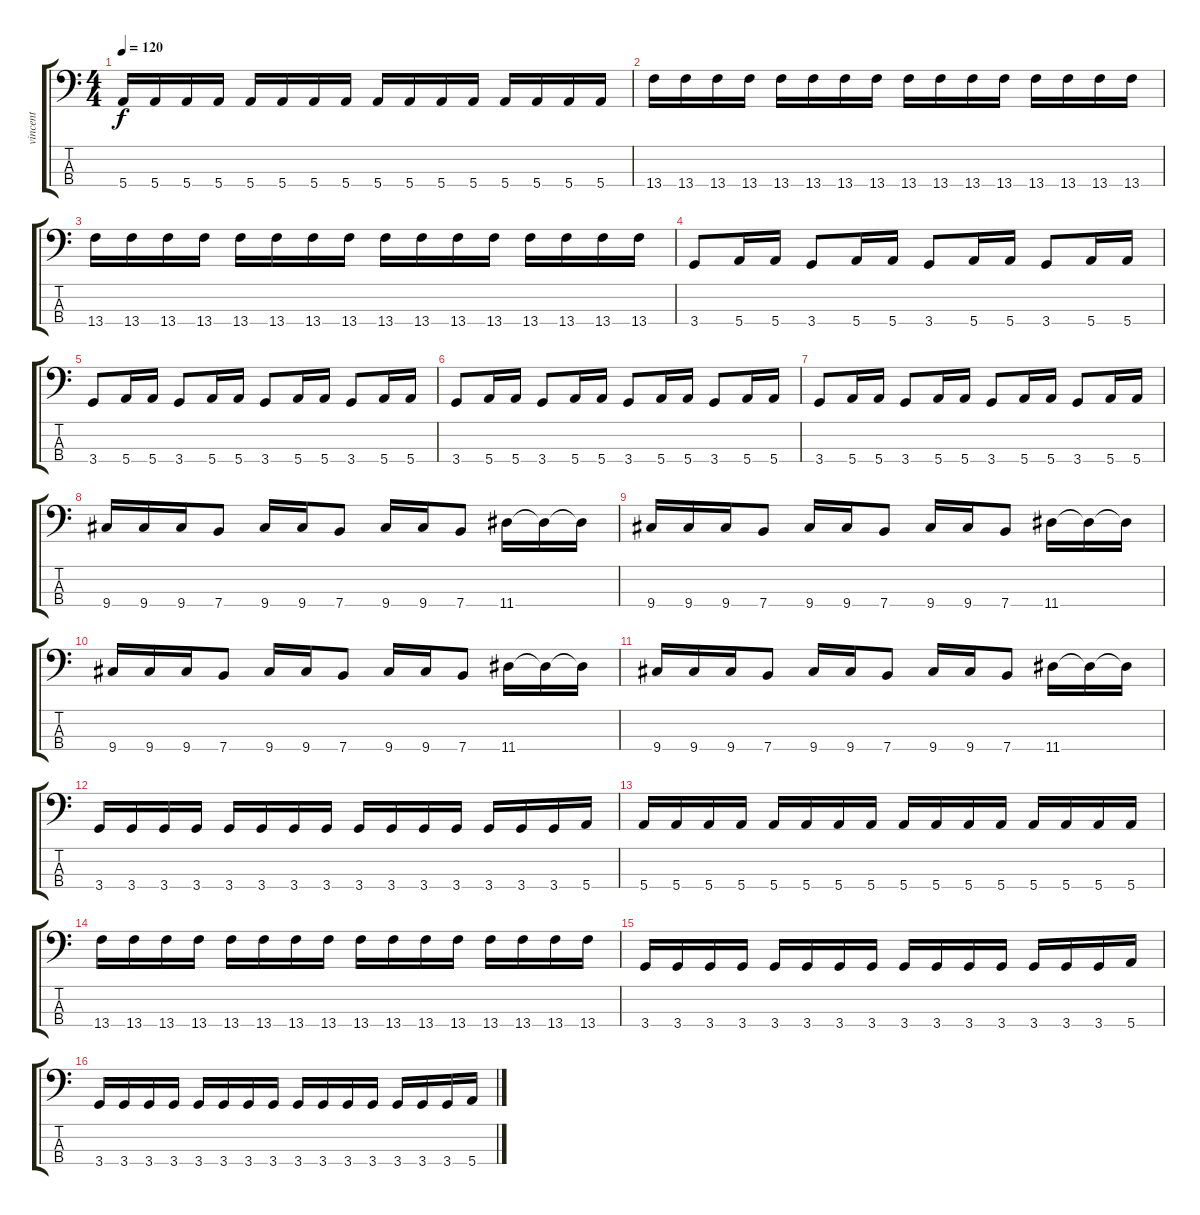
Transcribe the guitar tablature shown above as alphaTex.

\track ("vincent" "vincent") {instrument electricbassfinger}
\staff {score tabs}
\tuning (G2 D2 A1 E1) {hide}
\ts (4 4)
\tempo 120
\clef f4
\ks c
5.4.16{dy f} 5.4.16 5.4.16 5.4.16 5.4.16 5.4.16 5.4.16 5.4.16 5.4.16 5.4.16 5.4.16 5.4.16 5.4.16 5.4.16 5.4.16 5.4.16 |
13.4.16 13.4.16 13.4.16 13.4.16 13.4.16 13.4.16 13.4.16 13.4.16 13.4.16 13.4.16 13.4.16 13.4.16 13.4.16 13.4.16 13.4.16 13.4.16 |
13.4.16 13.4.16 13.4.16 13.4.16 13.4.16 13.4.16 13.4.16 13.4.16 13.4.16 13.4.16 13.4.16 13.4.16 13.4.16 13.4.16 13.4.16 13.4.16 |
3.4.8 5.4.16 5.4.16 3.4.8 5.4.16 5.4.16 3.4.8 5.4.16 5.4.16 3.4.8 5.4.16 5.4.16 |
3.4.8 5.4.16 5.4.16 3.4.8 5.4.16 5.4.16 3.4.8 5.4.16 5.4.16 3.4.8 5.4.16 5.4.16 |
3.4.8 5.4.16 5.4.16 3.4.8 5.4.16 5.4.16 3.4.8 5.4.16 5.4.16 3.4.8 5.4.16 5.4.16 |
3.4.8 5.4.16 5.4.16 3.4.8 5.4.16 5.4.16 3.4.8 5.4.16 5.4.16 3.4.8 5.4.16 5.4.16 |
9.4.16 9.4.16 9.4.16 7.4.8 9.4.16 9.4.16 7.4.8 9.4.16 9.4.16 7.4.8 11.4.16 11.4{t}.16 11.4{t}.16 |
9.4.16 9.4.16 9.4.16 7.4.8 9.4.16 9.4.16 7.4.8 9.4.16 9.4.16 7.4.8 11.4.16 11.4{t}.16 11.4{t}.16 |
9.4.16 9.4.16 9.4.16 7.4.8 9.4.16 9.4.16 7.4.8 9.4.16 9.4.16 7.4.8 11.4.16 11.4{t}.16 11.4{t}.16 |
9.4.16 9.4.16 9.4.16 7.4.8 9.4.16 9.4.16 7.4.8 9.4.16 9.4.16 7.4.8 11.4.16 11.4{t}.16 11.4{t}.16 |
3.4.16 3.4.16 3.4.16 3.4.16 3.4.16 3.4.16 3.4.16 3.4.16 3.4.16 3.4.16 3.4.16 3.4.16 3.4.16 3.4.16 3.4.16 5.4.16 |
5.4.16 5.4.16 5.4.16 5.4.16 5.4.16 5.4.16 5.4.16 5.4.16 5.4.16 5.4.16 5.4.16 5.4.16 5.4.16 5.4.16 5.4.16 5.4.16 |
13.4.16 13.4.16 13.4.16 13.4.16 13.4.16 13.4.16 13.4.16 13.4.16 13.4.16 13.4.16 13.4.16 13.4.16 13.4.16 13.4.16 13.4.16 13.4.16 |
3.4.16 3.4.16 3.4.16 3.4.16 3.4.16 3.4.16 3.4.16 3.4.16 3.4.16 3.4.16 3.4.16 3.4.16 3.4.16 3.4.16 3.4.16 5.4.16 |
3.4.16 3.4.16 3.4.16 3.4.16 3.4.16 3.4.16 3.4.16 3.4.16 3.4.16 3.4.16 3.4.16 3.4.16 3.4.16 3.4.16 3.4.16 5.4.16
